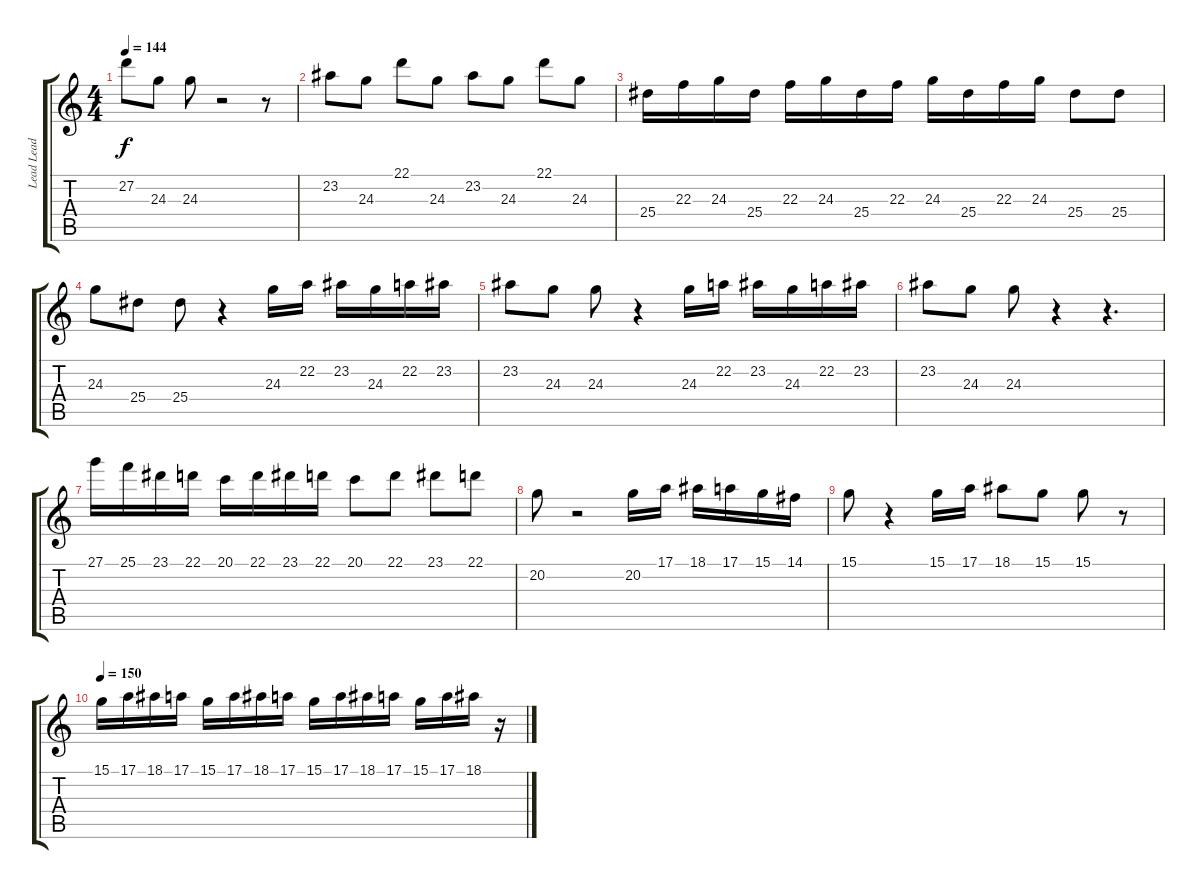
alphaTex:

\track ("Lead Lead" "Lead Lead") {instrument acousticgrandpiano}
\staff {score tabs}
\tuning (E4 B3 G3 D3 A2 E2) {hide}
\ts (4 4)
\tempo 144
\clef g2
\ks c
27.2.8{dy f} 24.3.8 24.3.8 r.2 r.8 |
23.2.8 24.3.8 22.1.8 24.3.8 23.2.8 24.3.8 22.1.8 24.3.8 |
25.4.16 22.3.16 24.3.16 25.4.16 22.3.16 24.3.16 25.4.16 22.3.16 24.3.16 25.4.16 22.3.16 24.3.16 25.4.8 25.4.8 |
24.3.8 25.4.8 25.4.8 r.4 24.3.16 22.2.16 23.2.16 24.3.16 22.2.16 23.2.16 |
23.2.8 24.3.8 24.3.8 r.4 24.3.16 22.2.16 23.2.16 24.3.16 22.2.16 23.2.16 |
23.2.8 24.3.8 24.3.8 r.4 r.4{d} |
27.1.16 25.1.16 23.1.16 22.1.16 20.1.16 22.1.16 23.1.16 22.1.16 20.1.8 22.1.8 23.1.8 22.1.8 |
20.2.8 r.2 20.2.16 17.1.16 18.1.16 17.1.16 15.1.16 14.1.16 |
15.1.8 r.4 15.1.16 17.1.16 18.1.8 15.1.8 15.1.8 r.8 |
\tempo 150
15.1.16 17.1.16 18.1.16 17.1.16 15.1.16 17.1.16 18.1.16 17.1.16 15.1.16 17.1.16 18.1.16 17.1.16 15.1.16 17.1.16 18.1.16 r.16
